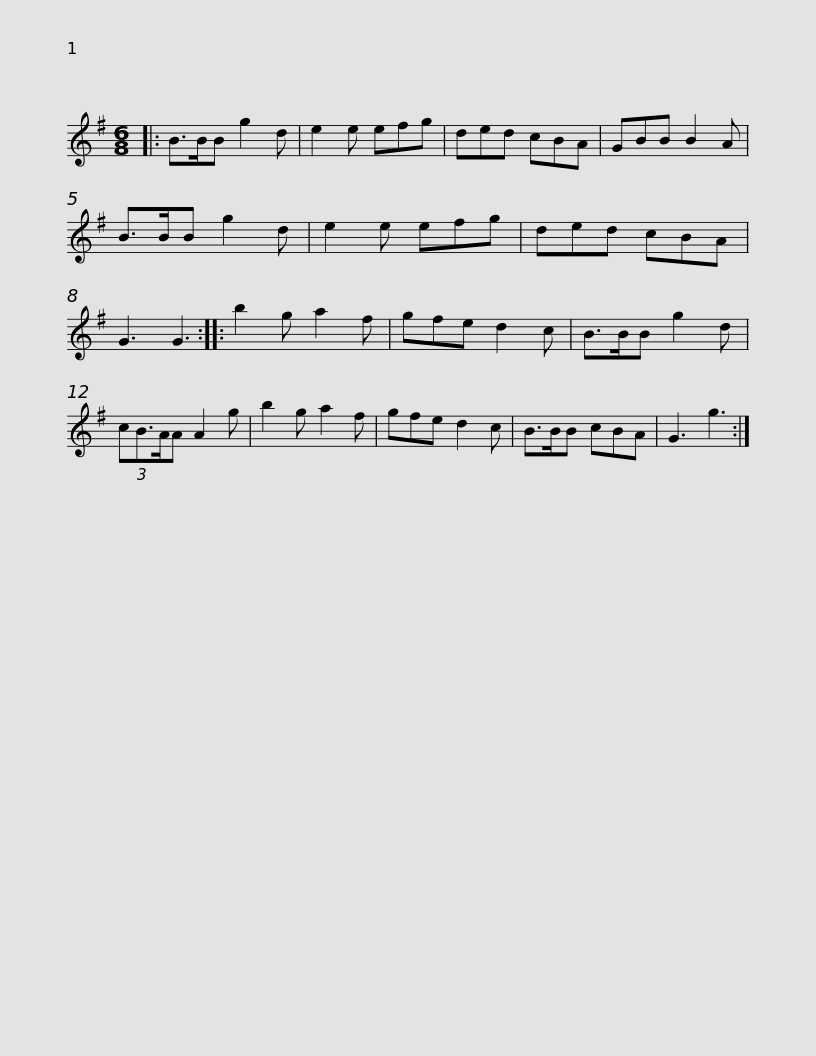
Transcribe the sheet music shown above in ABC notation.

X:1
L:1/8
M:6/8
I:linebreak $
K:G
V:1 treble
V:1
|: B>BB g2 d | e2 e efg | ded cBA | GBB B2 A | B>BB g2 d | %5
 e2 e efg | ded cBA | G3 G3 ::$ b2 g a2 f | gfe d2 c | %10
 B>BB g2 d | (3cB3/2A/A A2 g | b2 g a2 f | gfe d2 c | B>BB cBA | %15
 G3 g3 :| %16
